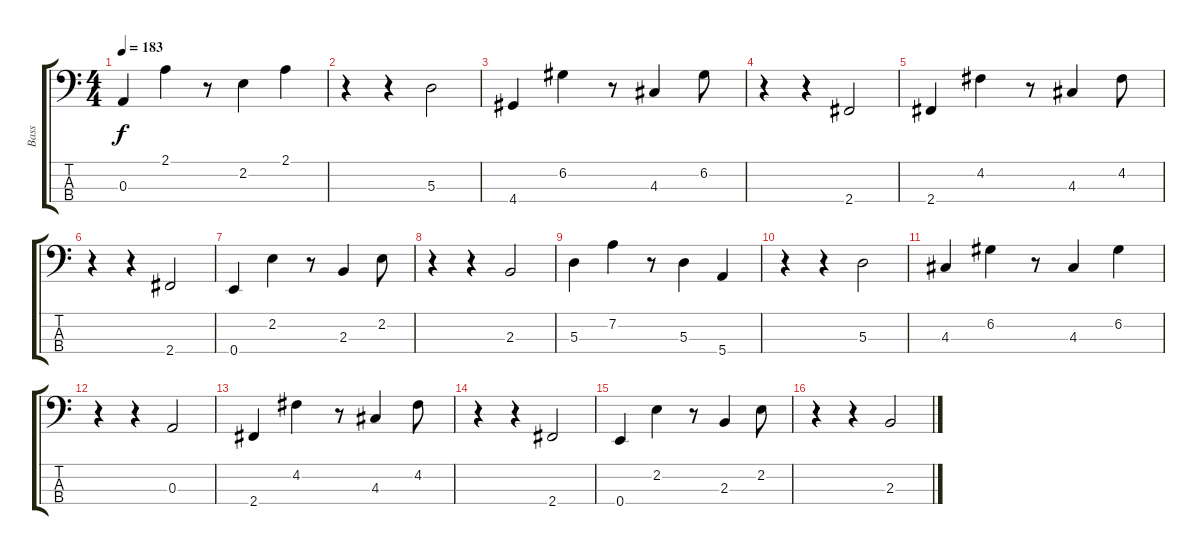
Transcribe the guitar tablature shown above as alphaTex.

\track ("Bass" "Bass") {instrument electricbassfinger}
\staff {score tabs}
\tuning (G2 D2 A1 E1) {hide}
\ts (4 4)
\tempo 183
\clef f4
\ks c
0.3.4{dy f} 2.1.4 r.8 2.2.4 2.1.4 |
r.4 r.4 5.3.2 |
4.4.4 6.2.4 r.8 4.3.4 6.2.8 |
r.4 r.4 2.4.2 |
2.4.4 4.2.4 r.8 4.3.4 4.2.8 |
r.4 r.4 2.4.2 |
0.4.4 2.2.4 r.8 2.3.4 2.2.8 |
r.4 r.4 2.3.2 |
5.3.4 7.2.4 r.8 5.3.4 5.4.4 |
r.4 r.4 5.3.2 |
4.3.4 6.2.4 r.8 4.3.4 6.2.4 |
r.4 r.4 0.3.2 |
2.4.4 4.2.4 r.8 4.3.4 4.2.8 |
r.4 r.4 2.4.2 |
0.4.4 2.2.4 r.8 2.3.4 2.2.8 |
r.4 r.4 2.3.2
